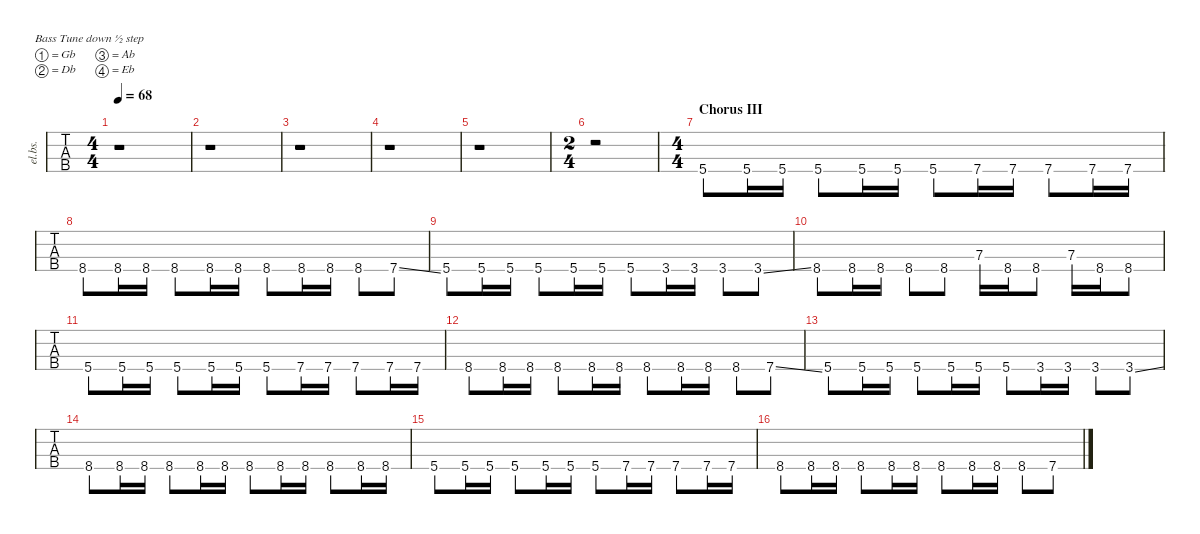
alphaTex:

\defaultSystemsLayout 4
\hideDynamics
\bracketExtendMode nobrackets
\otherSystemsTrackNameOrientation horizontal
\track ("Bass" "el.bs.") {defaultSystemsLayout 4 instrument electricbassfinger}
\staff {tabs}
\tuning (Gb2 Db2 Ab1 Eb1)
\ts (4 4)
\tempo 68
\clef f4
\ks c
r.1{dy mf} |
r.1 |
r.1 |
r.1 |
r.1 |
\ts (2 4)
\beaming (8 2 2)
r.2 |
\ts (4 4)
\beaming (8 2 2 2 2)
\section ("" "Chorus III")
5.4{acc #}.8 5.4{acc #}.16 5.4{acc #}.16 5.4{acc #}.8 5.4{acc #}.16 5.4{acc #}.16 5.4{acc #}.8 7.4{acc #}.16 7.4{acc #}.16 7.4{acc #}.8 7.4{acc #}.16 7.4{acc #}.16 |
8.4.8 8.4.16 8.4.16 8.4.8 8.4.16 8.4.16 8.4.8 8.4.16 8.4.16 8.4.8 7.4{ss acc #}.8 |
5.4{acc #}.8 5.4{acc #}.16 5.4{acc #}.16 5.4{acc #}.8 5.4{acc #}.16 5.4{acc #}.16 5.4{acc #}.8 3.4{acc #}.16 3.4{acc #}.16 3.4{acc #}.8 3.4{ss acc #}.8 |
8.4.8 8.4.16 8.4.16 8.4.8 8.4.8 7.3{acc #}.16 8.4.16 8.4.8 7.3{acc #}.16 8.4.16 8.4.8 |
5.4{acc #}.8 5.4{acc #}.16 5.4{acc #}.16 5.4{acc #}.8 5.4{acc #}.16 5.4{acc #}.16 5.4{acc #}.8 7.4{acc #}.16 7.4{acc #}.16 7.4{acc #}.8 7.4{acc #}.16 7.4{acc #}.16 |
8.4.8 8.4.16 8.4.16 8.4.8 8.4.16 8.4.16 8.4.8 8.4.16 8.4.16 8.4.8 7.4{ss acc #}.8 |
5.4{acc #}.8 5.4{acc #}.16 5.4{acc #}.16 5.4{acc #}.8 5.4{acc #}.16 5.4{acc #}.16 5.4{acc #}.8 3.4{acc #}.16 3.4{acc #}.16 3.4{acc #}.8 3.4{ss acc #}.8 |
8.4.8 8.4.16 8.4.16 8.4.8 8.4.16 8.4.16 8.4.8 8.4.16 8.4.16 8.4.8 8.4.16 8.4.16 |
5.4{acc #}.8 5.4{acc #}.16 5.4{acc #}.16 5.4{acc #}.8 5.4{acc #}.16 5.4{acc #}.16 5.4{acc #}.8 7.4{acc #}.16 7.4{acc #}.16 7.4{acc #}.8 7.4{acc #}.16 7.4{acc #}.16 |
8.4.8 8.4.16 8.4.16 8.4.8 8.4.16 8.4.16 8.4.8 8.4.16 8.4.16 8.4.8 7.4{ss acc #}.8
